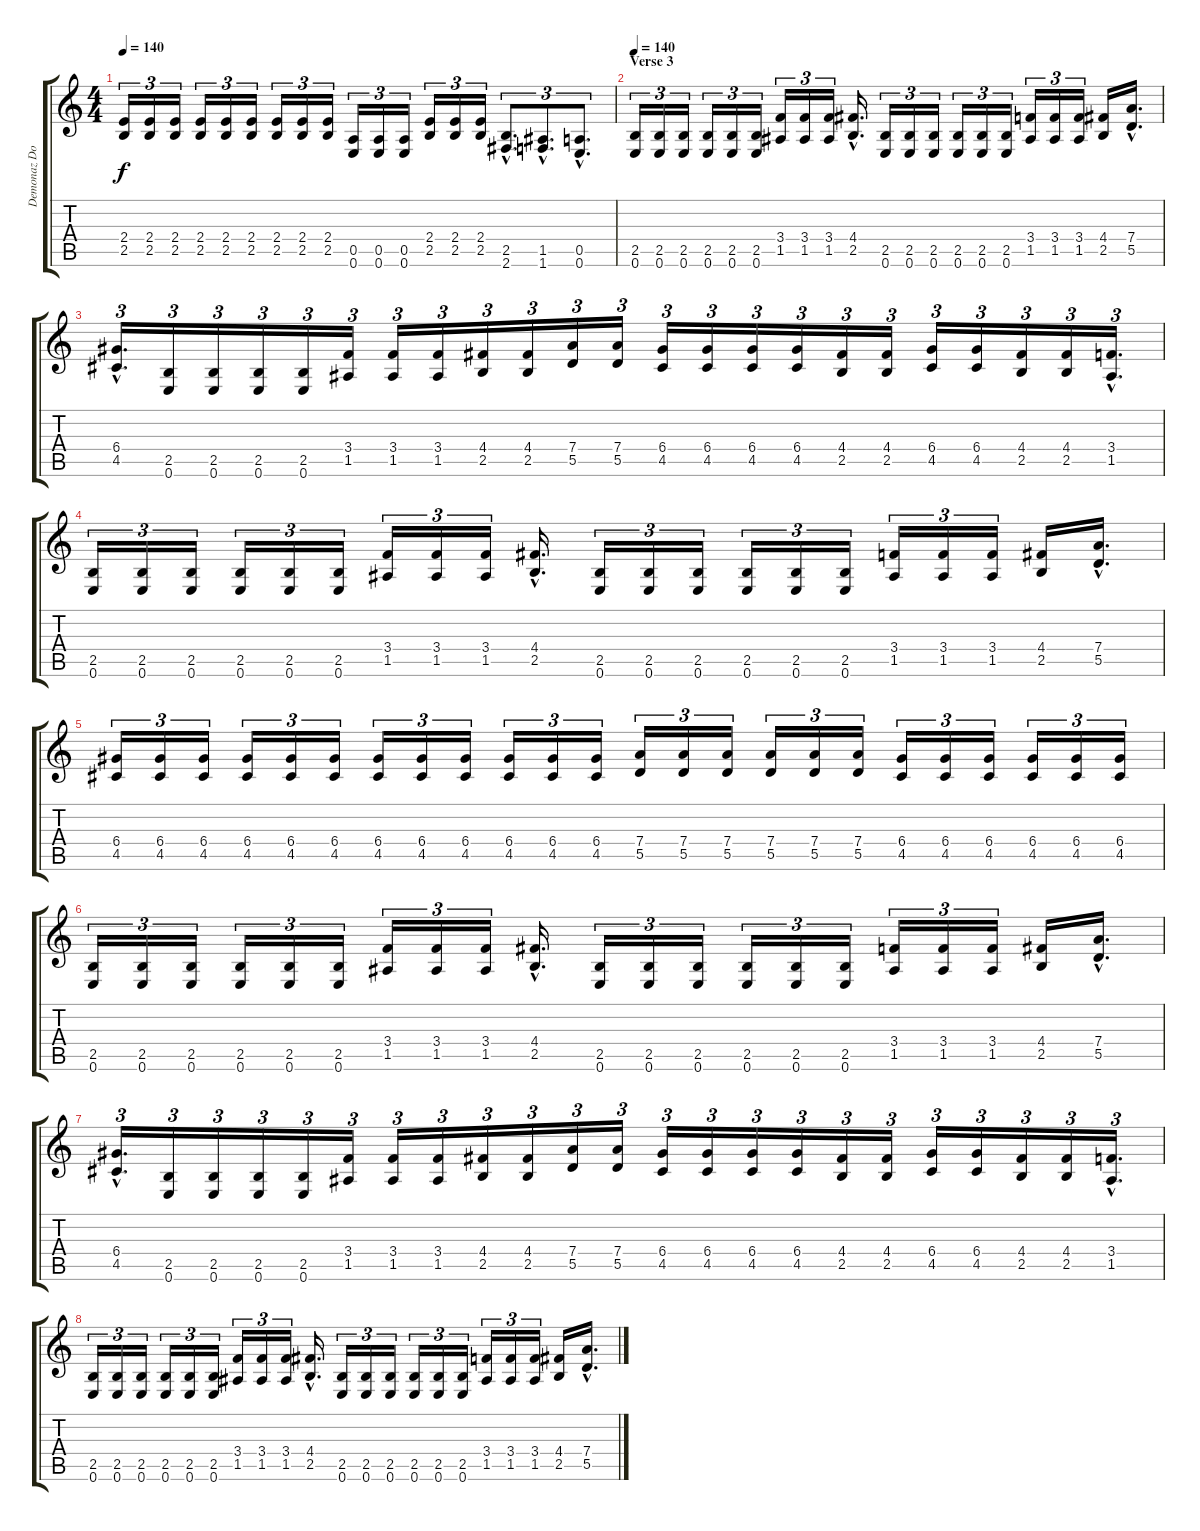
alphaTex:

\track ("Demonaz Doom Occulta" "Demonaz Do") {instrument distortionguitar}
\staff {score tabs}
\tuning (E4 B3 G3 D3 A2 E2) {hide}
\ts (4 4)
\tempo 140
\clef g2
\ks c
(2.4 2.5).16{tu (3 2) dy f} (2.4 2.5).16{tu (3 2)} (2.4 2.5).16{tu (3 2)} (2.4 2.5).16{tu (3 2)} (2.4 2.5).16{tu (3 2)} (2.4 2.5).16{tu (3 2)} (2.4 2.5).16{tu (3 2)} (2.4 2.5).16{tu (3 2)} (2.4 2.5).16{tu (3 2)} (0.5 0.6).16{tu (3 2)} (0.5 0.6).16{tu (3 2)} (0.5 0.6).16{tu (3 2)} (2.4 2.5).16{tu (3 2)} (2.4 2.5).16{tu (3 2)} (2.4 2.5).16{tu (3 2)} (2.5{hac} 2.6{hac}).8{d tu (3 2)} (1.5{hac} 1.6{hac}).8{d tu (3 2)} (0.5{hac} 0.6{hac}).8{d tu (3 2)} |
\section ("" "Verse 3")
\tempo 140
(2.5 0.6).16{tu (3 2)} (2.5 0.6).16{tu (3 2)} (2.5 0.6).16{tu (3 2)} (2.5 0.6).16{tu (3 2)} (2.5 0.6).16{tu (3 2)} (2.5 0.6).16{tu (3 2)} (3.4 1.5).16{tu (3 2)} (3.4 1.5).16{tu (3 2)} (3.4 1.5).16{tu (3 2)} (4.4{hac} 2.5{hac}).16{d} (2.5 0.6).16{tu (3 2)} (2.5 0.6).16{tu (3 2)} (2.5 0.6).16{tu (3 2)} (2.5 0.6).16{tu (3 2)} (2.5 0.6).16{tu (3 2)} (2.5 0.6).16{tu (3 2)} (3.4 1.5).16{tu (3 2)} (3.4 1.5).16{tu (3 2)} (3.4 1.5).16{tu (3 2)} (4.4 2.5).16 (7.4{hac} 5.5{hac}).16{d} |
(6.4{hac} 4.5{hac}).16{d tu (3 2)} (2.5 0.6).16{tu (3 2)} (2.5 0.6).16{tu (3 2)} (2.5 0.6).16{tu (3 2)} (2.5 0.6).16{tu (3 2)} (3.4 1.5).16{tu (3 2)} (3.4 1.5).16{tu (3 2)} (3.4 1.5).16{tu (3 2)} (4.4 2.5).16{tu (3 2)} (4.4 2.5).16{tu (3 2)} (7.4 5.5).16{tu (3 2)} (7.4 5.5).16{tu (3 2)} (6.4 4.5).16{tu (3 2)} (6.4 4.5).16{tu (3 2)} (6.4 4.5).16{tu (3 2)} (6.4 4.5).16{tu (3 2)} (4.4 2.5).16{tu (3 2)} (4.4 2.5).16{tu (3 2)} (6.4 4.5).16{tu (3 2)} (6.4 4.5).16{tu (3 2)} (4.4 2.5).16{tu (3 2)} (4.4 2.5).16{tu (3 2)} (3.4{hac} 1.5{hac}).16{d tu (3 2)} |
(2.5 0.6).16{tu (3 2)} (2.5 0.6).16{tu (3 2)} (2.5 0.6).16{tu (3 2)} (2.5 0.6).16{tu (3 2)} (2.5 0.6).16{tu (3 2)} (2.5 0.6).16{tu (3 2)} (3.4 1.5).16{tu (3 2)} (3.4 1.5).16{tu (3 2)} (3.4 1.5).16{tu (3 2)} (4.4{hac} 2.5{hac}).16{d} (2.5 0.6).16{tu (3 2)} (2.5 0.6).16{tu (3 2)} (2.5 0.6).16{tu (3 2)} (2.5 0.6).16{tu (3 2)} (2.5 0.6).16{tu (3 2)} (2.5 0.6).16{tu (3 2)} (3.4 1.5).16{tu (3 2)} (3.4 1.5).16{tu (3 2)} (3.4 1.5).16{tu (3 2)} (4.4 2.5).16 (7.4{hac} 5.5{hac}).16{d} |
(6.4 4.5).16{tu (3 2)} (6.4 4.5).16{tu (3 2)} (6.4 4.5).16{tu (3 2)} (6.4 4.5).16{tu (3 2)} (6.4 4.5).16{tu (3 2)} (6.4 4.5).16{tu (3 2)} (6.4 4.5).16{tu (3 2)} (6.4 4.5).16{tu (3 2)} (6.4 4.5).16{tu (3 2)} (6.4 4.5).16{tu (3 2)} (6.4 4.5).16{tu (3 2)} (6.4 4.5).16{tu (3 2)} (7.4 5.5).16{tu (3 2)} (7.4 5.5).16{tu (3 2)} (7.4 5.5).16{tu (3 2)} (7.4 5.5).16{tu (3 2)} (7.4 5.5).16{tu (3 2)} (7.4 5.5).16{tu (3 2)} (6.4 4.5).16{tu (3 2)} (6.4 4.5).16{tu (3 2)} (6.4 4.5).16{tu (3 2)} (6.4 4.5).16{tu (3 2)} (6.4 4.5).16{tu (3 2)} (6.4 4.5).16{tu (3 2)} |
(2.5 0.6).16{tu (3 2)} (2.5 0.6).16{tu (3 2)} (2.5 0.6).16{tu (3 2)} (2.5 0.6).16{tu (3 2)} (2.5 0.6).16{tu (3 2)} (2.5 0.6).16{tu (3 2)} (3.4 1.5).16{tu (3 2)} (3.4 1.5).16{tu (3 2)} (3.4 1.5).16{tu (3 2)} (4.4{hac} 2.5{hac}).16{d} (2.5 0.6).16{tu (3 2)} (2.5 0.6).16{tu (3 2)} (2.5 0.6).16{tu (3 2)} (2.5 0.6).16{tu (3 2)} (2.5 0.6).16{tu (3 2)} (2.5 0.6).16{tu (3 2)} (3.4 1.5).16{tu (3 2)} (3.4 1.5).16{tu (3 2)} (3.4 1.5).16{tu (3 2)} (4.4 2.5).16 (7.4{hac} 5.5{hac}).16{d} |
(6.4{hac} 4.5{hac}).16{d tu (3 2)} (2.5 0.6).16{tu (3 2)} (2.5 0.6).16{tu (3 2)} (2.5 0.6).16{tu (3 2)} (2.5 0.6).16{tu (3 2)} (3.4 1.5).16{tu (3 2)} (3.4 1.5).16{tu (3 2)} (3.4 1.5).16{tu (3 2)} (4.4 2.5).16{tu (3 2)} (4.4 2.5).16{tu (3 2)} (7.4 5.5).16{tu (3 2)} (7.4 5.5).16{tu (3 2)} (6.4 4.5).16{tu (3 2)} (6.4 4.5).16{tu (3 2)} (6.4 4.5).16{tu (3 2)} (6.4 4.5).16{tu (3 2)} (4.4 2.5).16{tu (3 2)} (4.4 2.5).16{tu (3 2)} (6.4 4.5).16{tu (3 2)} (6.4 4.5).16{tu (3 2)} (4.4 2.5).16{tu (3 2)} (4.4 2.5).16{tu (3 2)} (3.4{hac} 1.5{hac}).16{d tu (3 2)} |
(2.5 0.6).16{tu (3 2)} (2.5 0.6).16{tu (3 2)} (2.5 0.6).16{tu (3 2)} (2.5 0.6).16{tu (3 2)} (2.5 0.6).16{tu (3 2)} (2.5 0.6).16{tu (3 2)} (3.4 1.5).16{tu (3 2)} (3.4 1.5).16{tu (3 2)} (3.4 1.5).16{tu (3 2)} (4.4{hac} 2.5{hac}).16{d} (2.5 0.6).16{tu (3 2)} (2.5 0.6).16{tu (3 2)} (2.5 0.6).16{tu (3 2)} (2.5 0.6).16{tu (3 2)} (2.5 0.6).16{tu (3 2)} (2.5 0.6).16{tu (3 2)} (3.4 1.5).16{tu (3 2)} (3.4 1.5).16{tu (3 2)} (3.4 1.5).16{tu (3 2)} (4.4 2.5).16 (7.4{hac} 5.5{hac}).16{d}
